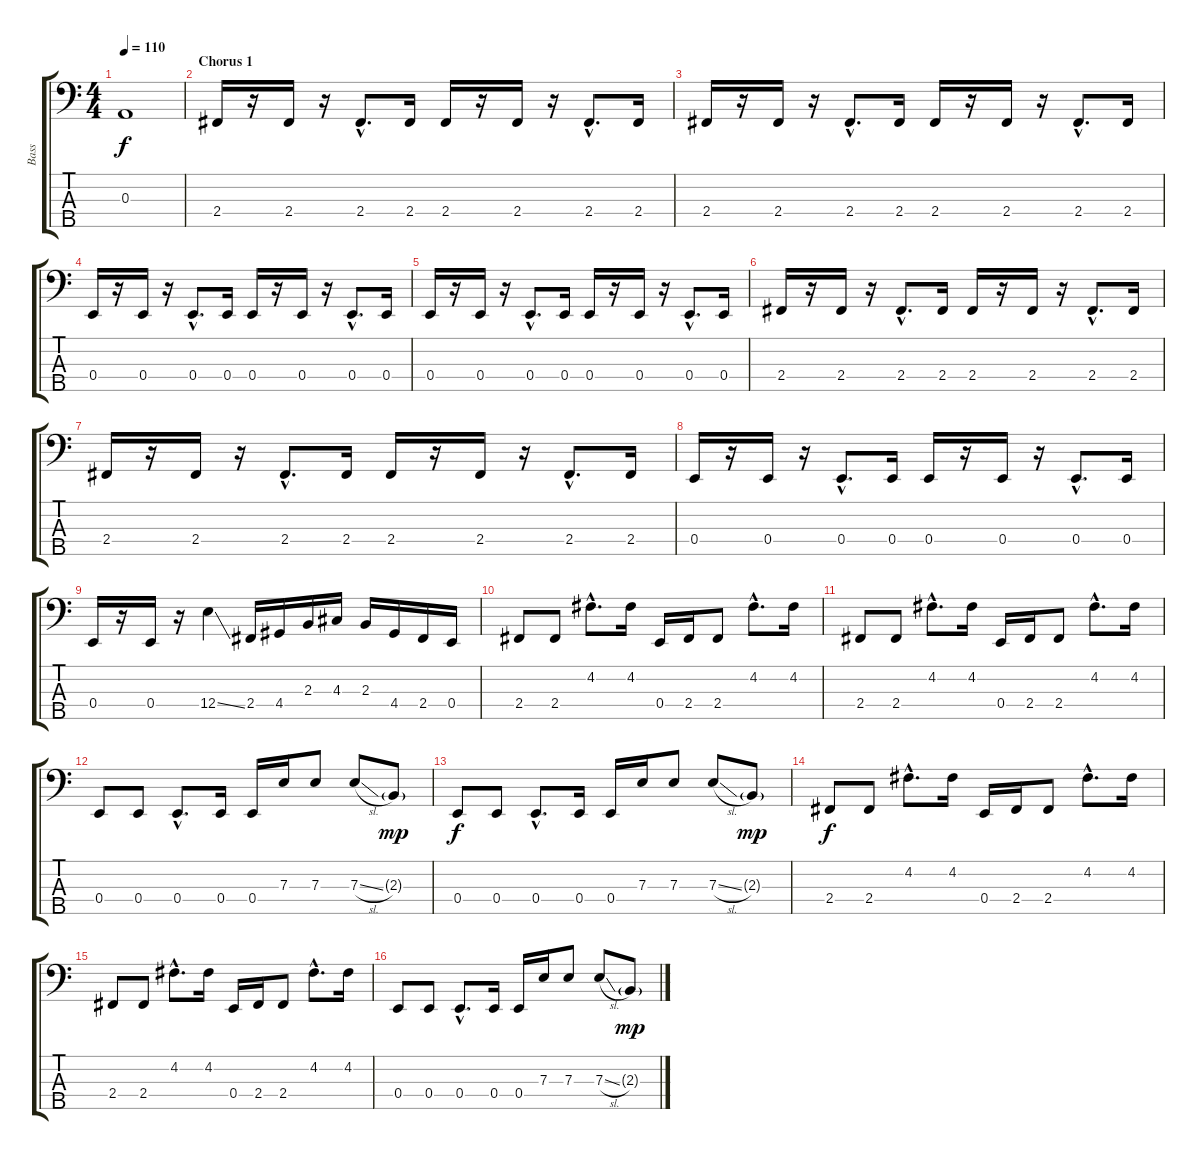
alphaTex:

\track ("Bass" "Bass") {instrument electricbassfinger}
\staff {score tabs}
\tuning (G2 D2 A1 E1 B0) {hide}
\ts (4 4)
\tempo 110
\clef f4
\ks c
0.3{t}.1{dy f} |
\section ("" "Chorus 1")
2.4.16 r.16 2.4.16 r.16 2.4{hac}.8{d} 2.4.16 2.4.16 r.16 2.4.16 r.16 2.4{hac}.8{d} 2.4.16 |
2.4.16 r.16 2.4.16 r.16 2.4{hac}.8{d} 2.4.16 2.4.16 r.16 2.4.16 r.16 2.4{hac}.8{d} 2.4.16 |
0.4.16 r.16 0.4.16 r.16 0.4{hac}.8{d} 0.4.16 0.4.16 r.16 0.4.16 r.16 0.4{hac}.8{d} 0.4.16 |
0.4.16 r.16 0.4.16 r.16 0.4{hac}.8{d} 0.4.16 0.4.16 r.16 0.4.16 r.16 0.4{hac}.8{d} 0.4.16 |
2.4.16 r.16 2.4.16 r.16 2.4{hac}.8{d} 2.4.16 2.4.16 r.16 2.4.16 r.16 2.4{hac}.8{d} 2.4.16 |
2.4.16 r.16 2.4.16 r.16 2.4{hac}.8{d} 2.4.16 2.4.16 r.16 2.4.16 r.16 2.4{hac}.8{d} 2.4.16 |
0.4.16 r.16 0.4.16 r.16 0.4{hac}.8{d} 0.4.16 0.4.16 r.16 0.4.16 r.16 0.4{hac}.8{d} 0.4.16 |
0.4.16 r.16 0.4.16 r.16 12.4{ss}.4 2.4.16 4.4.16 2.3.16 4.3.16 2.3.16 4.4.16 2.4.16 0.4.16 |
2.4.8 2.4.8 4.2{hac}.8{d} 4.2.16 0.4.16 2.4.16 2.4.8 4.2{hac}.8{d} 4.2.16 |
2.4.8 2.4.8 4.2{hac}.8{d} 4.2.16 0.4.16 2.4.16 2.4.8 4.2{hac}.8{d} 4.2.16 |
0.4.8 0.4.8 0.4{hac}.8{d} 0.4.16 0.4.16 7.3.16 7.3.8 7.3{sl}.8 2.3{g}.8{dy mp} |
0.4.8{dy f} 0.4.8 0.4{hac}.8{d} 0.4.16 0.4.16 7.3.16 7.3.8 7.3{sl}.8 2.3{g}.8{dy mp} |
2.4.8{dy f} 2.4.8 4.2{hac}.8{d} 4.2.16 0.4.16 2.4.16 2.4.8 4.2{hac}.8{d} 4.2.16 |
2.4.8 2.4.8 4.2{hac}.8{d} 4.2.16 0.4.16 2.4.16 2.4.8 4.2{hac}.8{d} 4.2.16 |
0.4.8 0.4.8 0.4{hac}.8{d} 0.4.16 0.4.16 7.3.16 7.3.8 7.3{sl}.8 2.3{g}.8{dy mp}
